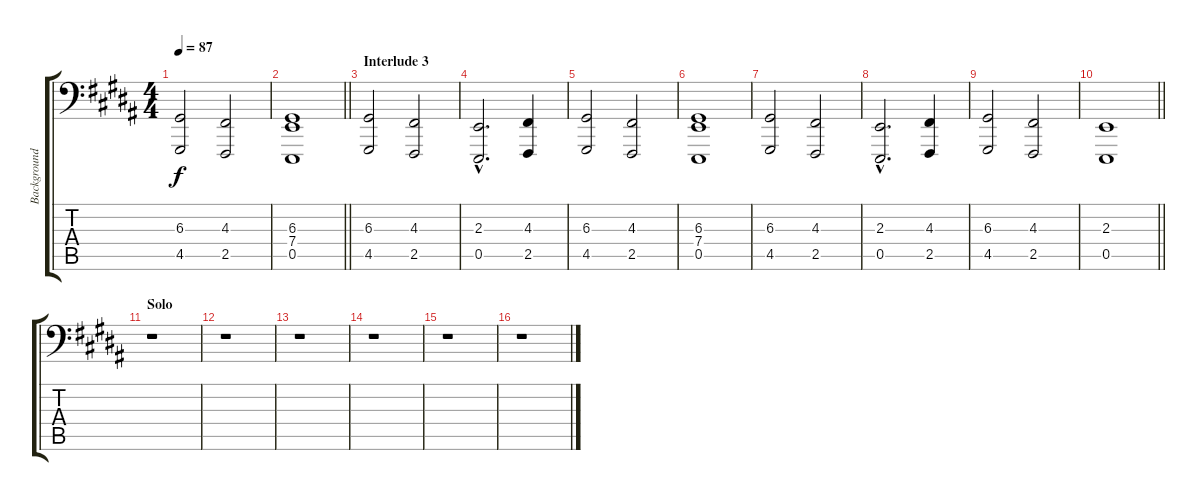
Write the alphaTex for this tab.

\track ("Background Chorus" "Background") {instrument choiraahs}
\staff {score tabs}
\tuning (C3 G2 D2 A1 E1 B0) {hide}
\ts (4 4)
\tempo 87
\clef f4
\ks b
(6.3 4.5).2{dy f} (4.3 2.5).2 |
\barLineRight lightlight
(6.3 7.4 0.5).1 |
\section ("" "Interlude 3")
(6.3 4.5).2 (4.3 2.5).2 |
(2.3{hac} 0.5{hac}).2{d} (4.3 2.5).4 |
(6.3 4.5).2 (4.3 2.5).2 |
(6.3 7.4 0.5).1 |
(6.3 4.5).2 (4.3 2.5).2 |
(2.3{hac} 0.5{hac}).2{d} (4.3 2.5).4 |
(6.3 4.5).2 (4.3 2.5).2 |
\barLineRight lightlight
(2.3 0.5).1 |
\section ("" "Solo")
r.1 |
r.1 |
r.1 |
r.1 |
r.1 |
r.1
